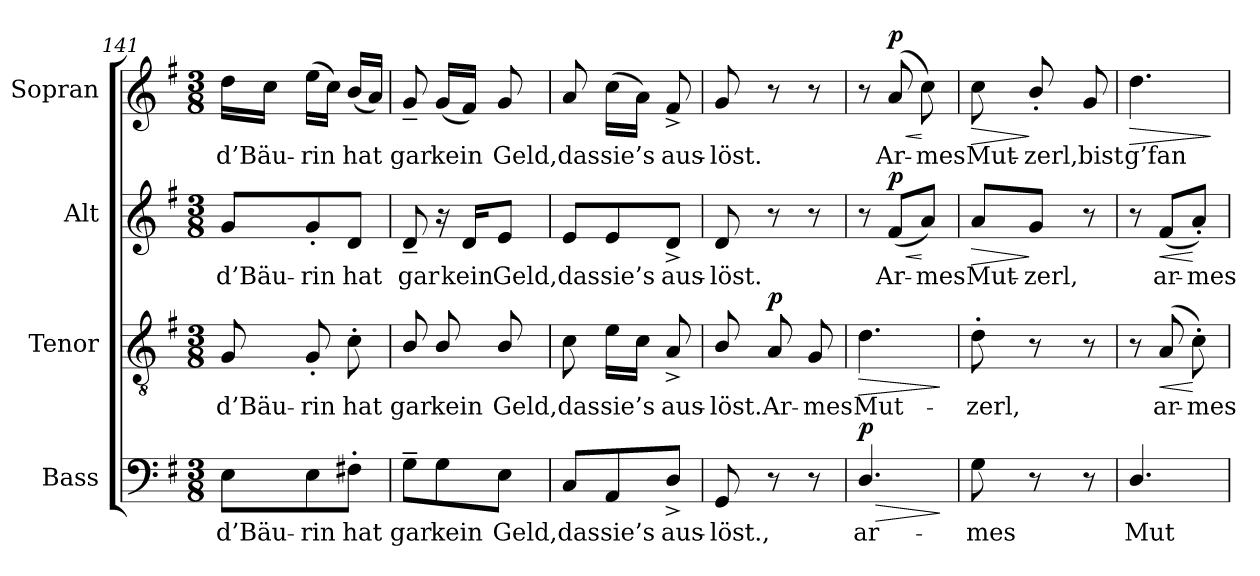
**kern	**text	**dynam	**kern	**text	**dynam	**kern	**text	**dynam	**kern	**text	**dynam
*part4	*part4	*part4	*part3	*part3	*part3	*part2	*part2	*part2	*part1	*part1	*part1
*staff4	*staff4	*staff4	*staff3	*staff3	*staff3	*staff2	*staff2	*staff2	*staff1	*staff1	*staff1
*I"Bass	*	*	*I"Tenor	*	*	*I"Alt	*	*	*I"Sopran	*	*
*I'B.	*	*	*I'T.	*	*	*I'A.	*	*	*I'S.	*	*
*clefF4	*	*	*clefGv2	*	*	*clefG2	*	*	*clefG2	*	*
*	*	*	*ITrd7c12	*	*	*	*	*	*	*	*
*k[f#]	*	*	*k[f#]	*	*	*k[f#]	*	*	*k[f#]	*	*
*G:	*	*	*G:	*	*	*G:	*	*	*G:	*	*
*M3/8	*	*	*M3/8	*	*	*M3/8	*	*	*M3/8	*	*
=141	=141	=141	=141	=141	=141	=141	=141	=141	=141	=141	=141
!	!LO:LY:b:color=#000000	!	!	!	!	!	!	!	!	!	!
!	!	!	!	!LO:LY:b:color=#000000	!	!	!	!	!	!	!
!	!	!	!	!	!	!	!LO:LY:b:color=#000000	!	!	!	!
!	!	!	!	!	!	!	!	!	!	!LO:LY:b:color=#000000	!
8Ei\L	d’Bäu-	.	8GGi/	d’Bäu-	.	8gi/L	d’Bäu-	.	16ddi\LL	d’Bäu-	.
.	.	.	.	.	.	.	.	.	16cci\JJ	.	.
!	!LO:LY:b:color=#000000	!	!	!	!	!	!	!	!	!	!
!	!	!	!	!LO:LY:b:color=#000000	!	!	!	!	!	!	!
!	!	!	!	!	!	!	!LO:LY:b:color=#000000	!	!	!	!
!	!	!	!	!	!	!	!	!	!	!LO:LY:b:color=#000000	!
8Ei\	-rin	.	8GG'i/	-rin	.	8g'i/	-rin	.	(16eei\LL	-rin	.
.	.	.	.	.	.	.	.	.	16cci\JJ)	.	.
!	!LO:LY:b:color=#000000	!	!	!	!	!	!	!	!	!	!
!	!	!	!	!LO:LY:b:color=#000000	!	!	!	!	!	!	!
!	!	!	!	!	!	!	!LO:LY:b:color=#000000	!	!	!	!
!	!	!	!	!	!	!	!	!	!	!LO:LY:b:color=#000000	!
8F#X'i\J	hat	.	8C'i\	hat	.	8di/J	hat	.	(16bi/LL	hat	.
.	.	.	.	.	.	.	.	.	16ai/JJ)	.	.
=142	=142	=142	=142	=142	=142	=142	=142	=142	=142	=142	=142
!	!LO:LY:b:color=#000000	!	!	!	!	!	!	!	!	!	!
!	!	!	!	!LO:LY:b:color=#000000	!	!	!	!	!	!	!
!	!	!	!	!	!	!	!LO:LY:b:color=#000000	!	!	!	!
!	!	!	!	!	!	!	!	!	!	!LO:LY:b:color=#000000	!
8G~i\L	gar	.	8BBi/	gar	.	8d~i/	gar	.	8g~i/	gar	.
!	!LO:LY:b:color=#000000	!	!	!	!	!	!	!	!	!	!
!	!	!	!	!LO:LY:b:color=#000000	!	!	!	!	!	!	!
!	!	!	!	!	!	!	!	!	!	!LO:LY:b:color=#000000	!
8Gi\	kein	.	8BBi/	kein	.	16r	.	.	(16gi/LL	kein	.
!	!	!	!	!	!	!	!LO:LY:b:color=#000000	!	!	!	!
.	.	.	.	.	.	16di/KL	kein	.	16f#i/JJ)	.	.
!	!LO:LY:b:color=#000000	!	!	!	!	!	!	!	!	!	!
!	!	!	!	!LO:LY:b:color=#000000	!	!	!	!	!	!	!
!	!	!	!	!	!	!	!LO:LY:b:color=#000000	!	!	!	!
!	!	!	!	!	!	!	!	!	!	!LO:LY:b:color=#000000	!
8Ei\J	Geld,	.	8BBi/	Geld,	.	8ei/J	Geld,	.	8gi/	Geld,	.
=143	=143	=143	=143	=143	=143	=143	=143	=143	=143	=143	=143
!	!LO:LY:b:color=#000000	!	!	!	!	!	!	!	!	!	!
!	!	!	!	!LO:LY:b:color=#000000	!	!	!	!	!	!	!
!	!	!	!	!	!	!	!LO:LY:b:color=#000000	!	!	!	!
!	!	!	!	!	!	!	!	!	!	!LO:LY:b:color=#000000	!
8Ci/L	das	.	8Ci\	das	.	8ei/L	das	.	8ai/	das	.
!	!LO:LY:b:color=#000000	!	!	!	!	!	!	!	!	!	!
!	!	!	!	!LO:LY:b:color=#000000	!	!	!	!	!	!	!
!	!	!	!	!	!	!	!LO:LY:b:color=#000000	!	!	!	!
!	!	!	!	!	!	!	!	!	!	!LO:LY:b:color=#000000	!
8AAi/	sie’s	.	16Ei\LL	sie’s	.	8ei/	sie’s	.	(16cci\LL	sie’s	.
.	.	.	16Ci\JJ	.	.	.	.	.	16ai\JJ)	.	.
!	!LO:LY:b:color=#000000	!	!	!	!	!	!	!	!	!	!
!	!	!	!	!LO:LY:b:color=#000000	!	!	!	!	!	!	!
!	!	!	!	!	!	!	!LO:LY:b:color=#000000	!	!	!	!
!	!	!	!	!	!	!	!	!	!	!LO:LY:b:color=#000000	!
8D^i/J	aus-	.	8AA^i/	aus-	.	8d^i/J	aus-	.	8f#^i/	aus-	.
!!LO:LB:g=z
=144	=144	=144	=144	=144	=144	=144	=144	=144	=144	=144	=144
!	!LO:LY:b:color=#000000	!	!	!	!	!	!	!	!	!	!
!	!	!	!	!LO:LY:b:color=#000000	!	!	!	!	!	!	!
!	!	!	!	!	!	!	!LO:LY:b:color=#000000	!	!	!	!
!	!	!	!	!	!	!	!	!	!	!LO:LY:b:color=#000000	!
8GGi/	-löst.,	.	8BBi/	-löst.	.	8di/	-löst.	.	8gi/	-löst.	.
!	!	!	!	!LO:LY:b:color=#000000	!	!	!	!	!	!	!
8r	.	.	8AAi/	Ar-	p	8r	.	.	8r	.	.
!	!	!	!	!LO:LY:b:color=#000000	!	!	!	!	!	!	!
8r	.	.	8GGi/	-mes	.	8r	.	.	8r	.	.
=145	=145	=145	=145	=145	=145	=145	=145	=145	=145	=145	=145
!	!LO:LY:b:color=#000000	!LO:HP:b	!	!	!	!	!	!	!	!	!
!	!	!	!	!LO:LY:b:color=#000000	!LO:HP:b	!	!	!	!	!	!
4.Di/	ar-	> p	4.Di\	Mut-	>	8r	.	.	8r	.	.
!	!	!	!	!	!	!	!LO:LY:b:color=#000000	!LO:HP:b	!	!	!
!	!	!	!	!	!	!	!	!	!	!LO:LY:b:color=#000000	!LO:HP:b
.	.	.	.	.	.	(8f#i/L	Ar-	< p	(8ai/	Ar-	< p
!	!	!	!	!	!	!	!LO:LY:b:color=#000000	!	!	!	!
!	!	!	!	!	!	!	!	!	!	!LO:LY:b:color=#000000	!
.	.	.	.	.	.	8ai/J)	-mes	[	8cci\)	-mes	[
.	.	]	.	.	]	.	.	.	.	.	.
=146	=146	=146	=146	=146	=146	=146	=146	=146	=146	=146	=146
!	!LO:LY:b:color=#000000	!	!	!	!	!	!	!	!	!	!
!	!	!	!	!LO:LY:b:color=#000000	!	!	!	!	!	!	!
!	!	!	!	!	!	!	!LO:LY:b:color=#000000	!LO:HP:b	!	!	!
!	!	!	!	!	!	!	!	!	!	!LO:LY:b:color=#000000	!LO:HP:b
8Gi\	-mes	.	8D'i\	-zerl,	.	8ai/L	Mut-	>	8cci\	Mut-	>
!	!	!	!	!	!	!	!LO:LY:b:color=#000000	!	!	!	!
!	!	!	!	!	!	!	!	!	!	!LO:LY:b:color=#000000	!
8r	.	.	8r	.	.	8gi/J	-zerl,	]	8b'i/	-zerl,	]
!	!	!	!	!	!	!	!	!	!	!LO:LY:b:color=#000000	!
8r	.	.	8r	.	.	8r	.	.	8gi/	bist	.
=147	=147	=147	=147	=147	=147	=147	=147	=147	=147	=147	=147
!	!LO:LY:b:color=#000000	!	!	!	!	!	!	!	!	!	!
!	!	!	!	!	!	!	!	!	!	!LO:LY:b:color=#000000	!LO:HP:b
4.Di/	Mut-	.	8r	.	.	8r	.	.	4.ddi\	g’fan-	>
!	!	!	!	!LO:LY:b:color=#000000	!LO:HP:b	!	!	!	!	!	!
!	!	!	!	!	!	!	!LO:LY:b:color=#000000	!LO:HP:b	!	!	!
.	.	.	(8AAi/	ar-	<	(8f#i/L	ar-	<	.	.	.
!	!	!	!	!LO:LY:b:color=#000000	!	!	!	!	!	!	!
!	!	!	!	!	!	!	!LO:LY:b:color=#000000	!	!	!	!
.	.	.	8C'i\)	-mes	[	8a'i/J)	-mes	[	.	.	.
.	.	.	.	.	.	.	.	.	.	.	]
=	=	=	=	=	=	=	=	=	=	=	=
*-	*-	*-	*-	*-	*-	*-	*-	*-	*-	*-	*-
